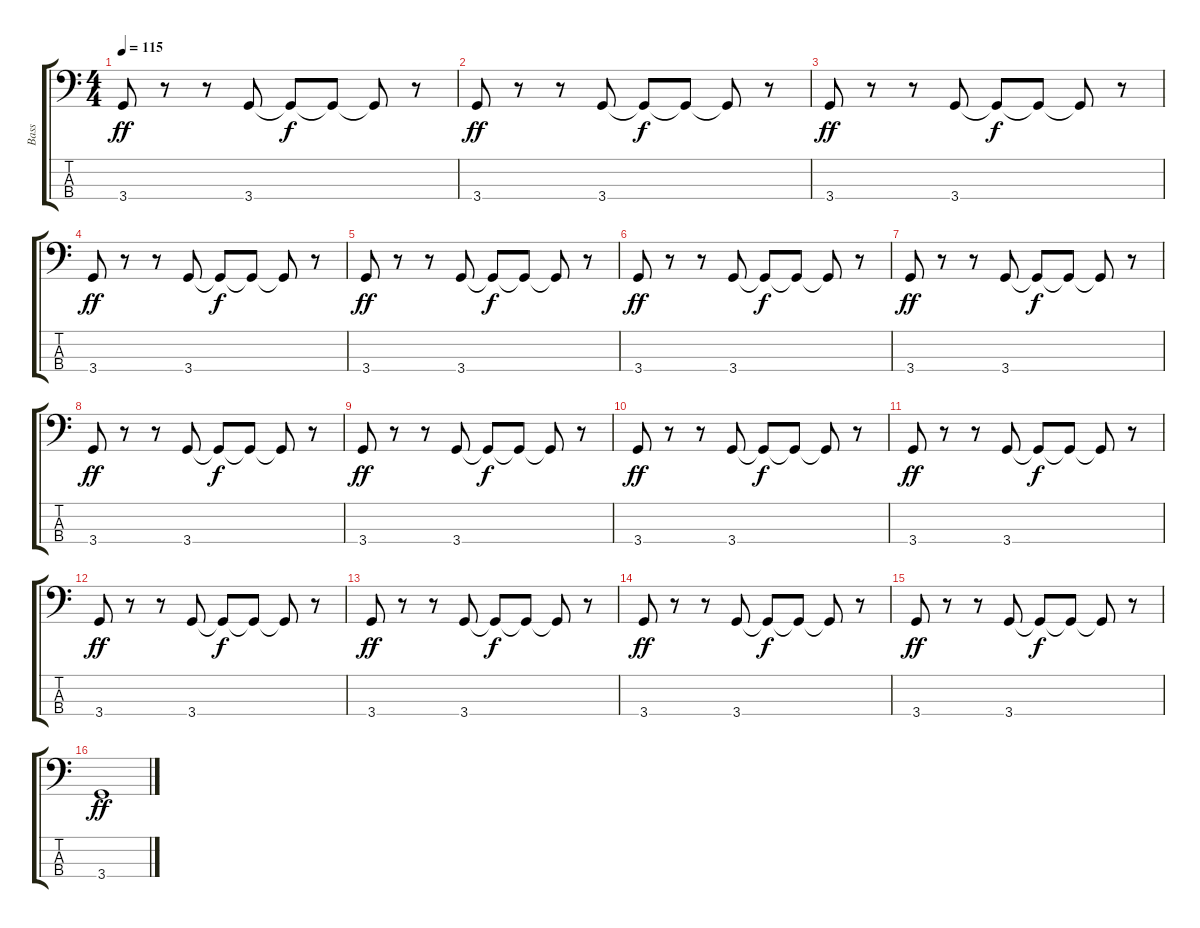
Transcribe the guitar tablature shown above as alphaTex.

\track ("Bass" "Bass") {instrument electricbasspick}
\staff {score tabs}
\tuning (G2 D2 A1 E1) {hide}
\ts (4 4)
\tempo 115
\clef f4
\ks c
3.4.8{dy ff} r.8 r.8 3.4.8 3.4{t}.8{dy f} 3.4{t}.8 3.4{t}.8 r.8 |
3.4.8{dy ff} r.8 r.8 3.4.8 3.4{t}.8{dy f} 3.4{t}.8 3.4{t}.8 r.8 |
3.4.8{dy ff} r.8 r.8 3.4.8 3.4{t}.8{dy f} 3.4{t}.8 3.4{t}.8 r.8 |
3.4.8{dy ff} r.8 r.8 3.4.8 3.4{t}.8{dy f} 3.4{t}.8 3.4{t}.8 r.8 |
3.4.8{dy ff} r.8 r.8 3.4.8 3.4{t}.8{dy f} 3.4{t}.8 3.4{t}.8 r.8 |
3.4.8{dy ff} r.8 r.8 3.4.8 3.4{t}.8{dy f} 3.4{t}.8 3.4{t}.8 r.8 |
3.4.8{dy ff} r.8 r.8 3.4.8 3.4{t}.8{dy f} 3.4{t}.8 3.4{t}.8 r.8 |
3.4.8{dy ff} r.8 r.8 3.4.8 3.4{t}.8{dy f} 3.4{t}.8 3.4{t}.8 r.8 |
3.4.8{dy ff} r.8 r.8 3.4.8 3.4{t}.8{dy f} 3.4{t}.8 3.4{t}.8 r.8 |
3.4.8{dy ff} r.8 r.8 3.4.8 3.4{t}.8{dy f} 3.4{t}.8 3.4{t}.8 r.8 |
3.4.8{dy ff} r.8 r.8 3.4.8 3.4{t}.8{dy f} 3.4{t}.8 3.4{t}.8 r.8 |
3.4.8{dy ff} r.8 r.8 3.4.8 3.4{t}.8{dy f} 3.4{t}.8 3.4{t}.8 r.8 |
3.4.8{dy ff} r.8 r.8 3.4.8 3.4{t}.8{dy f} 3.4{t}.8 3.4{t}.8 r.8 |
3.4.8{dy ff} r.8 r.8 3.4.8 3.4{t}.8{dy f} 3.4{t}.8 3.4{t}.8 r.8 |
3.4.8{dy ff} r.8 r.8 3.4.8 3.4{t}.8{dy f} 3.4{t}.8 3.4{t}.8 r.8 |
3.4.1{dy ff}
